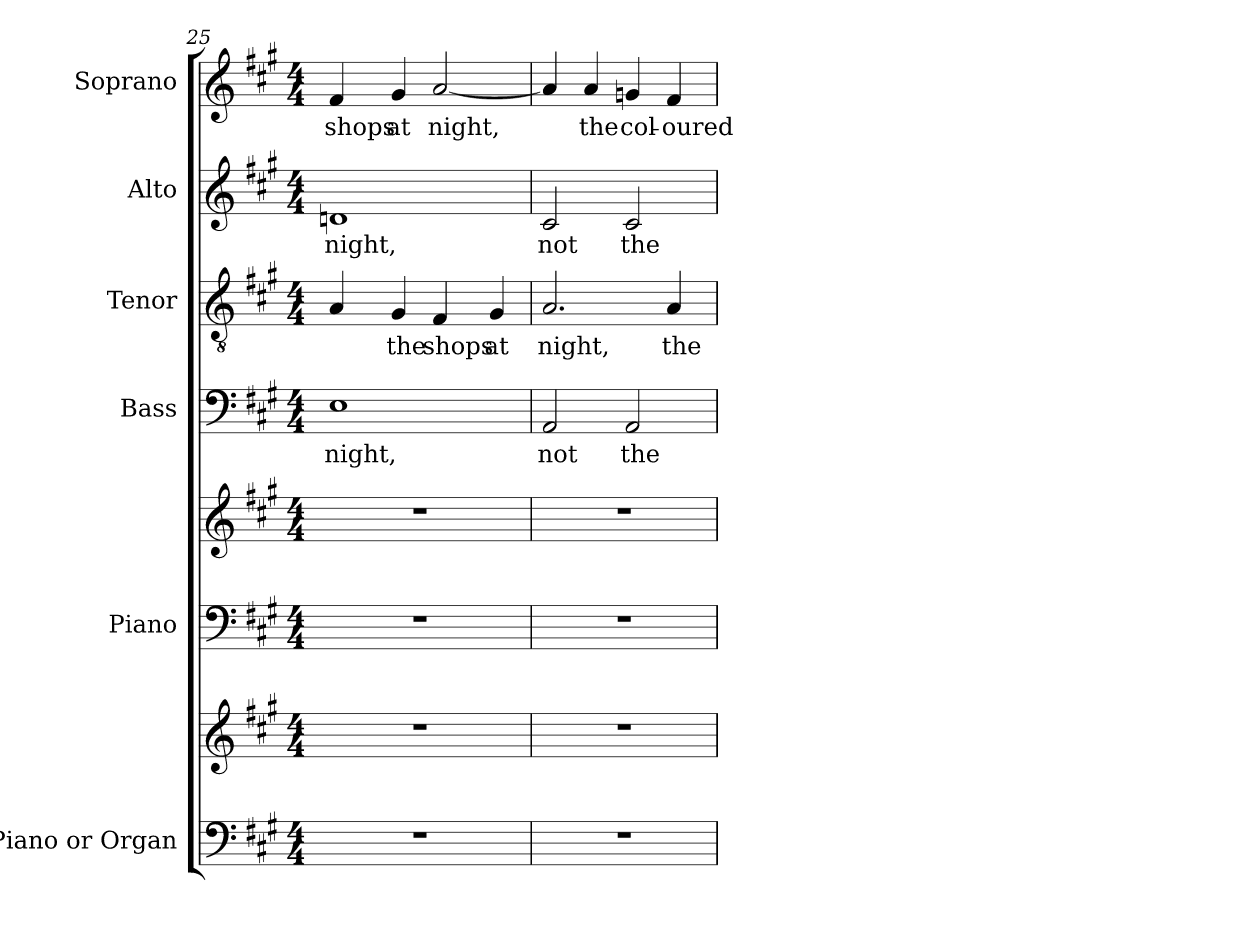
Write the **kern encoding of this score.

**kern	**kern	**kern	**kern	**kern	**text	**kern	**text	**kern	**text	**kern	**text
*part6	*part6	*part5	*part5	*part4	*part4	*part3	*part3	*part2	*part2	*part1	*part1
*staff8	*staff7	*staff6	*staff5	*staff4	*staff4	*staff3	*staff3	*staff2	*staff2	*staff1	*staff1
*I"Piano or Organ	*	*I"Piano	*	*I"Bass	*	*I"Tenor	*	*I"Alto	*	*I"Soprano	*
*I'Pno.	*	*I'Pno.	*	*I'B.	*	*I'T.	*	*I'A.	*	*I'S.	*
*clefF4	*clefG2	*clefF4	*clefG2	*clefF4	*	*clefGv2	*	*clefG2	*	*clefG2	*
*	*	*	*	*	*	*ITrd7c12	*	*	*	*	*
*k[f#c#g#]	*k[f#c#g#]	*k[f#c#g#]	*k[f#c#g#]	*k[f#c#g#]	*	*k[f#c#g#]	*	*k[f#c#g#]	*	*k[f#c#g#]	*
*A:	*A:	*A:	*A:	*A:	*	*A:	*	*A:	*	*A:	*
*M4/4	*M4/4	*M4/4	*M4/4	*M4/4	*	*M4/4	*	*M4/4	*	*M4/4	*
=25	=25	=25	=25	=25	=25	=25	=25	=25	=25	=25	=25
!	!	!	!	!	!LO:LY:b:color=#000000	!	!	!	!	!	!
!	!	!	!	!	!	!	!	!	!LO:LY:b:color=#000000	!	!
!	!	!	!	!	!	!	!	!	!	!	!LO:LY:b:color=#000000
1r	1r	1r	1r	1Ei	night,	4AAi/	.	1dni	night,	4f#i/	shops
!	!	!	!	!	!	!	!LO:LY:b:color=#000000	!	!	!	!
!	!	!	!	!	!	!	!	!	!	!	!LO:LY:b:color=#000000
.	.	.	.	.	.	4GG#i/	the	.	.	4g#i/	at
!	!	!	!	!	!	!	!LO:LY:b:color=#000000	!	!	!	!
!	!	!	!	!	!	!	!	!	!	!	!LO:LY:b:color=#000000
.	.	.	.	.	.	4FF#i/	shops	.	.	[2ai/	night,
!	!	!	!	!	!	!	!LO:LY:b:color=#000000	!	!	!	!
.	.	.	.	.	.	4GG#i/	at	.	.	.	.
!!LO:PB:g=z
=26	=26	=26	=26	=26	=26	=26	=26	=26	=26	=26	=26
!	!	!	!	!	!LO:LY:b:color=#000000	!	!	!	!	!	!
!	!	!	!	!	!	!	!LO:LY:b:color=#000000	!	!	!	!
!	!	!	!	!	!	!	!	!	!LO:LY:b:color=#000000	!	!
1r	1r	1r	1r	2AAi/	not	2.AAi/	night,	2c#i/	not	4ai/]	.
!	!	!	!	!	!	!	!	!	!	!	!LO:LY:b:color=#000000
.	.	.	.	.	.	.	.	.	.	4ai/	the
!	!	!	!	!	!LO:LY:b:color=#000000	!	!	!	!	!	!
!	!	!	!	!	!	!	!	!	!LO:LY:b:color=#000000	!	!
!	!	!	!	!	!	!	!	!	!	!	!LO:LY:b:color=#000000
.	.	.	.	2AAi/	the	.	.	2c#i/	the	4gni/	col-
!	!	!	!	!	!	!	!LO:LY:b:color=#000000	!	!	!	!
!	!	!	!	!	!	!	!	!	!	!	!LO:LY:b:color=#000000
.	.	.	.	.	.	4AAi/	the	.	.	4f#i/	-oured
=	=	=	=	=	=	=	=	=	=	=	=
*-	*-	*-	*-	*-	*-	*-	*-	*-	*-	*-	*-
